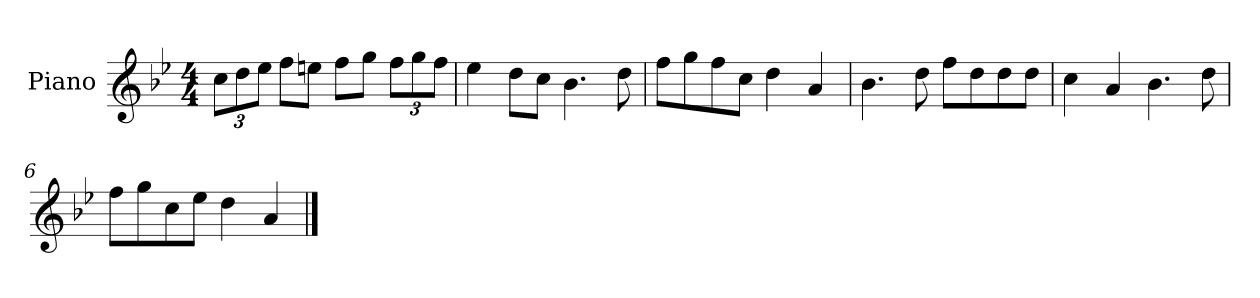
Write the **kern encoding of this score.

**kern
*part1
*staff1
*I"Piano
*I'P-no
*clefG2
*k[b-e-]
*M4/4
*MM90
*Xbrackettup
=1
12cc\L
12dd\
12ee-\J
8ff\L
8een\J
8ff\L
8gg\J
12ff\L
12gg\
12ff\J
=2
4ee-\
8dd\L
8cc\J
4.b-\
8dd\
=3
8ff\L
8gg\
8ff\
8cc\J
4dd\
4a/
=4
4.b-\
8dd\
8ff\L
8dd\
8dd\
8dd\J
=5
4cc\
4a/
4.b-\
8dd\
!!LO:LB:g=z
=6
8ff\L
8gg\
8cc\
8ee-\J
4dd\
4a/
==
*-
